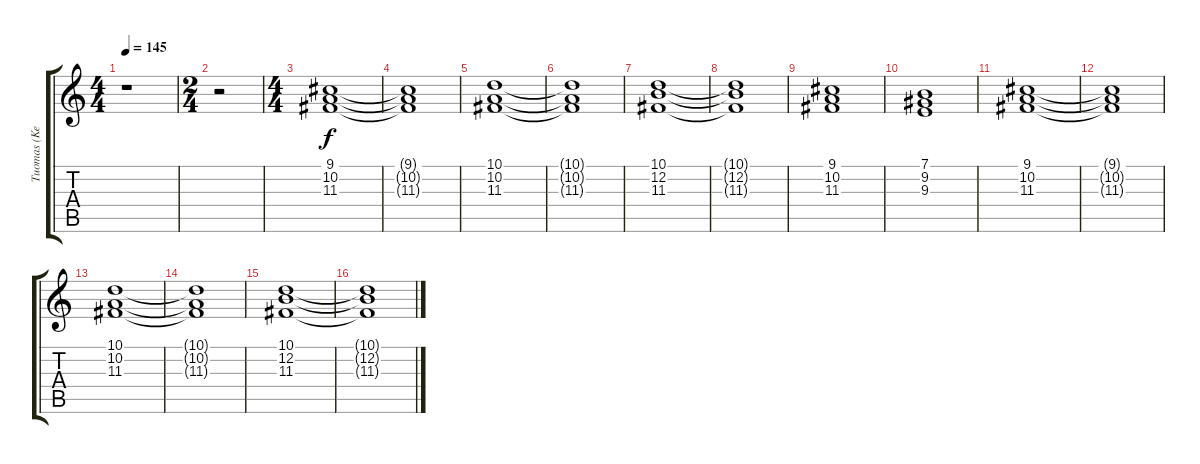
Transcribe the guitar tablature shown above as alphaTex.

\track ("Tuomas (Keyboard 1)" "Tuomas (Ke") {instrument stringensemble1}
\staff {score tabs}
\tuning (E4 B3 G3 D3 A2 E2) {hide}
\ts (4 4)
\tempo 145
\clef g2
\ks c
r.1{dy f} |
\ts (2 4)
r.2 |
\ts (4 4)
(9.1 10.2 11.3).1 |
(9.1{t} 10.2{t} 11.3{t}).1 |
(10.1 10.2 11.3).1 |
(10.1{t} 10.2{t} 11.3{t}).1 |
(10.1 12.2 11.3).1 |
(10.1{t} 12.2{t} 11.3{t}).1 |
(9.1 10.2 11.3).1 |
(7.1 9.2 9.3).1 |
(9.1 10.2 11.3).1 |
(9.1{t} 10.2{t} 11.3{t}).1 |
(10.1 10.2 11.3).1 |
(10.1{t} 10.2{t} 11.3{t}).1 |
(10.1 12.2 11.3).1 |
(10.1{t} 12.2{t} 11.3{t}).1
